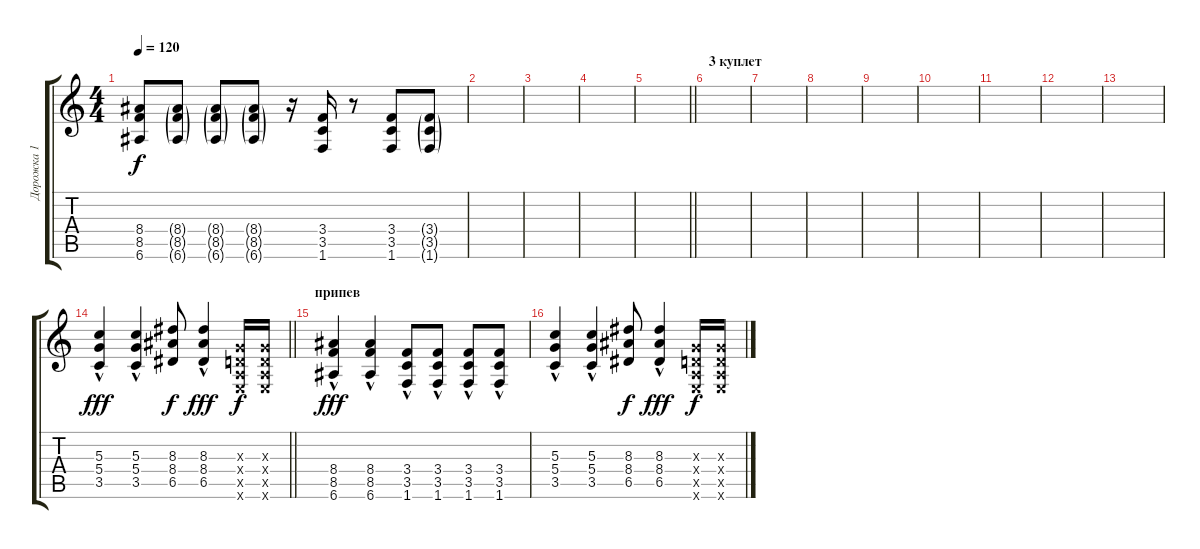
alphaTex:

\track ("Дорожка 1" "Дорожка 1") {instrument electricguitarmuted}
\staff {score tabs}
\tuning (E4 B3 G3 D3 A2 E2) {hide}
\ts (4 4)
\tempo 120
\clef g2
\ks c
(8.4 8.5 6.6).8{dy f} (8.4{g} 8.5{g} 6.6{g}).8 (8.4{g} 8.5{g} 6.6{g}).8 (8.4{g} 8.5{g} 6.6{g}).8 r.16 (3.4 3.5 1.6).16 r.8 (3.4 3.5 1.6).8 (3.4{g} 3.5{g} 1.6{g}).8 |
|
|
|
\barLineRight lightlight
|
\section ("" "3 куплет")
|
|
|
|
|
|
|
|
\barLineRight lightlight
(5.3{hac} 5.4{hac} 3.5{hac}).4{dy fff instrument overdrivenguitar} (5.3{hac} 5.4{hac} 3.5{hac}).4{instrument overdrivenguitar} (8.3 8.4 6.5).8{dy f} (8.3{hac} 8.4{hac} 6.5{hac}).4{dy fff} (0.3{x} 0.4{x} 0.5{x} 0.6{x}).16{dy f} (0.3{x} 0.4{x} 0.5{x} 0.6{x}).16 |
\section ("" "припев")
(8.4{hac} 8.5{hac} 6.6{hac}).4{dy fff} (8.4{hac} 8.5{hac} 6.6{hac}).4 (3.4{hac} 3.5{hac} 1.6{hac}).8 (3.4{hac} 3.5{hac} 1.6{hac}).8 (3.4{hac} 3.5{hac} 1.6{hac}).8 (3.4{hac} 3.5{hac} 1.6{hac}).8 |
(5.3{hac} 5.4{hac} 3.5{hac}).4{instrument overdrivenguitar} (5.3{hac} 5.4{hac} 3.5{hac}).4{instrument overdrivenguitar} (8.3 8.4 6.5).8{dy f} (8.3{hac} 8.4{hac} 6.5{hac}).4{dy fff} (0.3{x} 0.4{x} 0.5{x} 0.6{x}).16{dy f} (0.3{x} 0.4{x} 0.5{x} 0.6{x}).16
